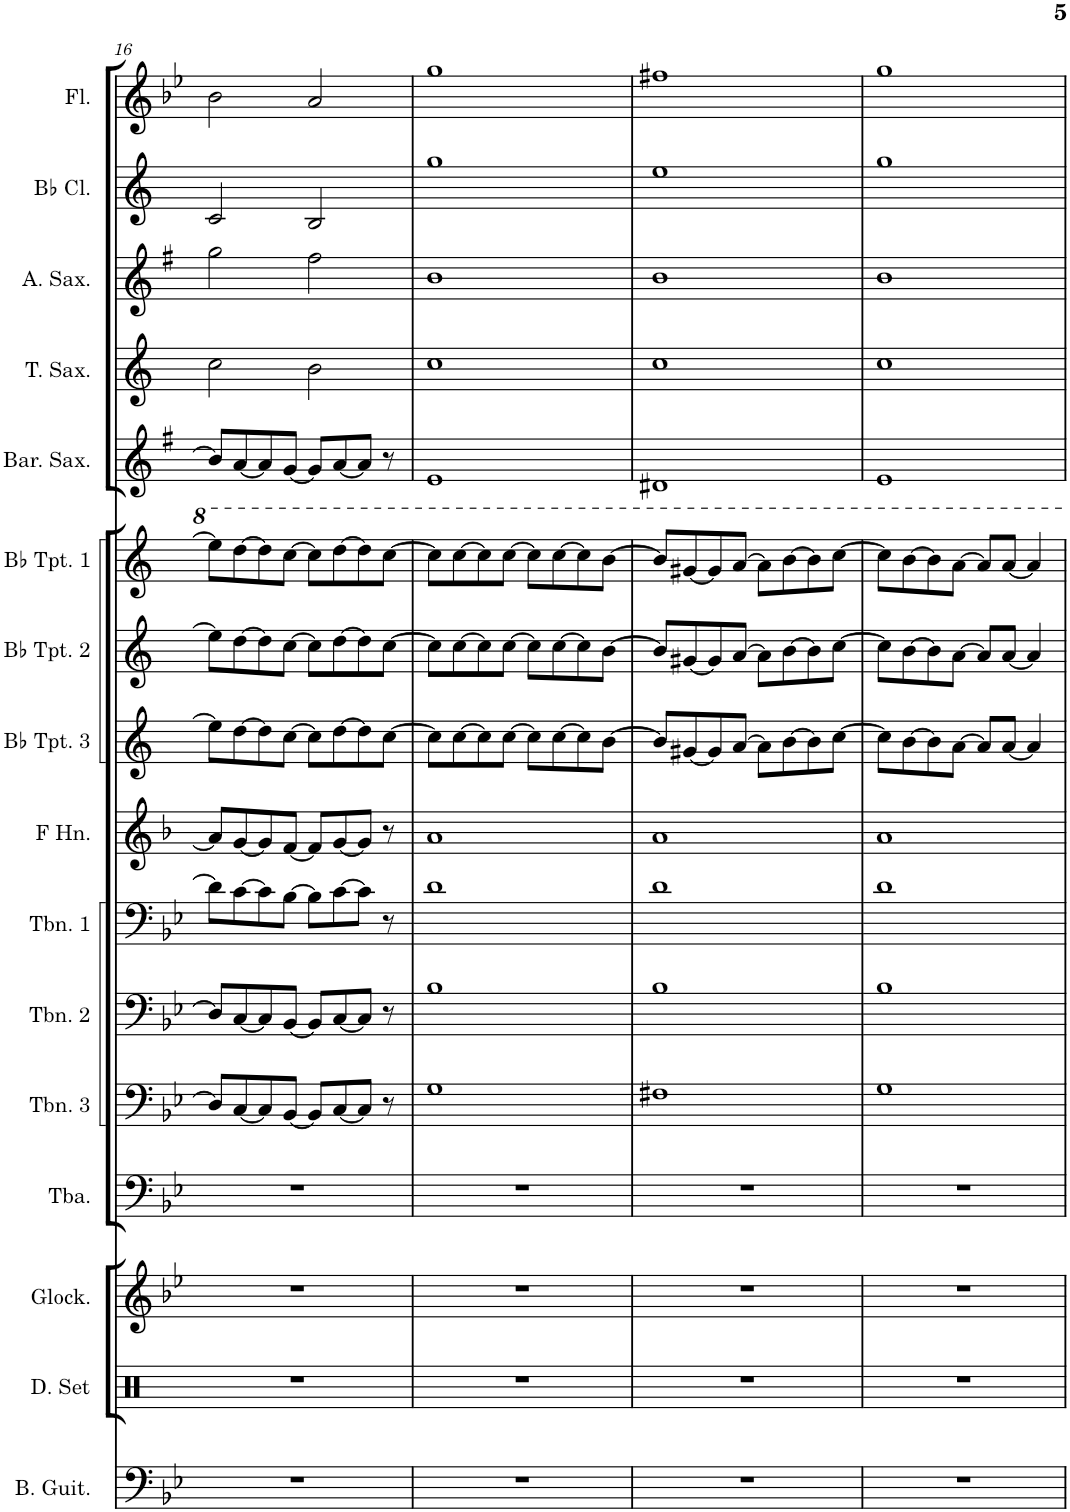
**kern	**kern	**kern	**kern	**kern	**kern	**kern	**kern	**kern	**kern	**kern	**kern	**kern	**kern	**kern	**kern
*part16	*part15	*part14	*part13	*part12	*part11	*part10	*part9	*part8	*part7	*part6	*part5	*part4	*part3	*part2	*part1
*staff16	*staff15	*staff14	*staff13	*staff12	*staff11	*staff10	*staff9	*staff8	*staff7	*staff6	*staff5	*staff4	*staff3	*staff2	*staff1
*I"Bass Guitar	*I"Drumset	*I"Glockenspiel	*I"Tuba	*I"Trombone 3	*I"Trombone 2	*I"Trombone 1	*I"Horn in F	*I"Bb Trumpet 3	*I"Bb Trumpet 2	*I"Bb Trumpet 1	*I"Baritone Saxophone	*I"Tenor Saxophone	*I"Alto Saxophone	*I"Bb Clarinet	*I"Flute
*I'B. Guit.	*I'D. Set	*I'Glock.	*I'Tba.	*I'Tbn. 3	*I'Tbn. 2	*I'Tbn. 1	*	*I'Bb Tpt. 3	*I'Bb Tpt. 2	*I'Bb Tpt. 1	*I'Bar. Sax.	*I'T. Sax.	*I'A. Sax.	*I'Bb Cl.	*I'Fl.
!!LO:PB:g=z
*clefF4	*clefX	*clefG2	*clefF4	*clefF4	*clefF4	*clefF4	*clefG2	*clefG2	*clefG2	*clefG2	*clefG2	*clefG2	*clefG2	*clefG2	*clefG2
*Trd7c12	*	*Trd-14c-24	*	*	*	*	*Trd4c7	*Trd1c2	*Trd1c2	*Trd1c2	*Trd12c21	*Trd8c14	*Trd5c9	*Trd1c2	*
*k[b-e-]	*k[]	*k[b-e-]	*k[b-e-]	*k[b-e-]	*k[b-e-]	*k[b-e-]	*k[b-]	*k[]	*k[]	*k[]	*k[f#]	*k[]	*k[f#]	*k[]	*k[b-e-]
*M4/4	*M4/4	*M4/4	*M4/4	*M4/4	*M4/4	*M4/4	*M4/4	*M4/4	*M4/4	*M4/4	*M4/4	*M4/4	*M4/4	*M4/4	*M4/4
=16	=16	=16	=16	=16	=16	=16	=16	=16	=16	=16	=16	=16	=16	=16	=16
1r	1r	1r	1r	8D/L]	8D/L]	8d\L]	8a/L]	8ee\L]	8ee\L]	8eee\L]	8b/L]	2cc\	2gg\	2c/	2b-\
.	.	.	.	[8C/	[8C/	[8c\	[8g/	[8dd\	[8dd\	[8ddd\	[8a/	.	.	.	.
.	.	.	.	8C/]	8C/]	8c\]	8g/]	8dd\]	8dd\]	8ddd\]	8a/]	.	.	.	.
.	.	.	.	[8BB-/J	[8BB-/J	[8B-\J	[8f/J	[8cc\J	[8cc\J	[8ccc\J	[8g/J	.	.	.	.
.	.	.	.	8BB-/L]	8BB-/L]	8B-\L]	8f/L]	8cc\L]	8cc\L]	8ccc\L]	8g/L]	2b\	2ff#\	2B/	2a/
.	.	.	.	[8C/	[8C/	[8c\	[8g/	[8dd\	[8dd\	[8ddd\	[8a/	.	.	.	.
.	.	.	.	8C/J]	8C/J]	8c\J]	8g/J]	8dd\]	8dd\]	8ddd\]	8a/J]	.	.	.	.
.	.	.	.	8r	8r	8r	8r	[8cc\J	[8cc\J	[8ccc\J	8r	.	.	.	.
=17	=17	=17	=17	=17	=17	=17	=17	=17	=17	=17	=17	=17	=17	=17	=17
1r	1r	1r	1r	1G	1B-	1d	1a	8cc\L]	8cc\L]	8ccc\L]	1e	1cc	1b	1gg	1gg
.	.	.	.	.	.	.	.	[8cc\	[8cc\	[8ccc\	.	.	.	.	.
.	.	.	.	.	.	.	.	8cc\]	8cc\]	8ccc\]	.	.	.	.	.
.	.	.	.	.	.	.	.	[8cc\J	[8cc\J	[8ccc\J	.	.	.	.	.
.	.	.	.	.	.	.	.	8cc\L]	8cc\L]	8ccc\L]	.	.	.	.	.
.	.	.	.	.	.	.	.	[8cc\	[8cc\	[8ccc\	.	.	.	.	.
.	.	.	.	.	.	.	.	8cc\]	8cc\]	8ccc\]	.	.	.	.	.
.	.	.	.	.	.	.	.	[8b\J	[8b\J	[8bb\J	.	.	.	.	.
=18	=18	=18	=18	=18	=18	=18	=18	=18	=18	=18	=18	=18	=18	=18	=18
1r	1r	1r	1r	1F#X	1B-	1d	1a	8b/L]	8b/L]	8bb/L]	1d#X	1cc	1b	1ee	1ff#X
.	.	.	.	.	.	.	.	[8g#X/	[8g#X/	[8gg#X/	.	.	.	.	.
.	.	.	.	.	.	.	.	8g#/]	8g#/]	8gg#/]	.	.	.	.	.
.	.	.	.	.	.	.	.	[8a/J	[8a/J	[8aa/J	.	.	.	.	.
.	.	.	.	.	.	.	.	8a\L]	8a\L]	8aa\L]	.	.	.	.	.
.	.	.	.	.	.	.	.	[8b\	[8b\	[8bb\	.	.	.	.	.
.	.	.	.	.	.	.	.	8b\]	8b\]	8bb\]	.	.	.	.	.
.	.	.	.	.	.	.	.	[8cc\J	[8cc\J	[8ccc\J	.	.	.	.	.
=19	=19	=19	=19	=19	=19	=19	=19	=19	=19	=19	=19	=19	=19	=19	=19
1r	1r	1r	1r	1G	1B-	1d	1a	8cc\L]	8cc\L]	8ccc\L]	1e	1cc	1b	1gg	1gg
.	.	.	.	.	.	.	.	[8b\	[8b\	[8bb\	.	.	.	.	.
.	.	.	.	.	.	.	.	8b\]	8b\]	8bb\]	.	.	.	.	.
.	.	.	.	.	.	.	.	[8a\J	[8a\J	[8aa\J	.	.	.	.	.
.	.	.	.	.	.	.	.	8a/L]	8a/L]	8aa/L]	.	.	.	.	.
.	.	.	.	.	.	.	.	[8a/J	[8a/J	[8aa/J	.	.	.	.	.
.	.	.	.	.	.	.	.	4a/]	4a/]	4aa/]	.	.	.	.	.
=	=	=	=	=	=	=	=	=	=	=	=	=	=	=	=
*-	*-	*-	*-	*-	*-	*-	*-	*-	*-	*-	*-	*-	*-	*-	*-
